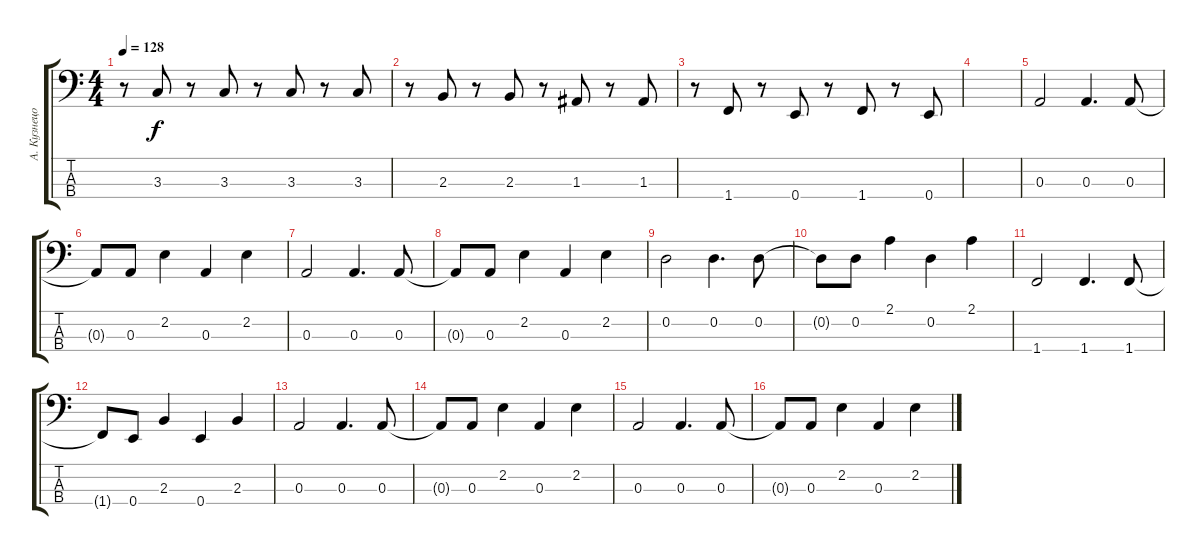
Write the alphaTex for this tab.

\track ("А. Кузнецов" "А. Кузнецо") {instrument slapbass1}
\staff {score tabs}
\tuning (G2 D2 A1 E1) {hide}
\ts (4 4)
\tempo 128
\clef f4
\ks c
r.8{dy f} 3.3.8 r.8 3.3.8 r.8 3.3.8 r.8 3.3.8 |
r.8 2.3.8 r.8 2.3.8 r.8 1.3.8 r.8 1.3.8 |
r.8 1.4.8 r.8 0.4.8 r.8 1.4.8 r.8 0.4.8 |
|
0.3.2 0.3.4{d} 0.3.8 |
0.3{t}.8 0.3.8 2.2.4 0.3.4 2.2.4 |
0.3.2 0.3.4{d} 0.3.8 |
0.3{t}.8 0.3.8 2.2.4 0.3.4 2.2.4 |
0.2.2 0.2.4{d} 0.2.8 |
0.2{t}.8 0.2.8 2.1.4 0.2.4 2.1.4 |
1.4.2 1.4.4{d} 1.4.8 |
1.4{t}.8 0.4.8 2.3.4 0.4.4 2.3.4 |
0.3.2 0.3.4{d} 0.3.8 |
0.3{t}.8 0.3.8 2.2.4 0.3.4 2.2.4 |
0.3.2 0.3.4{d} 0.3.8 |
0.3{t}.8 0.3.8 2.2.4 0.3.4 2.2.4
